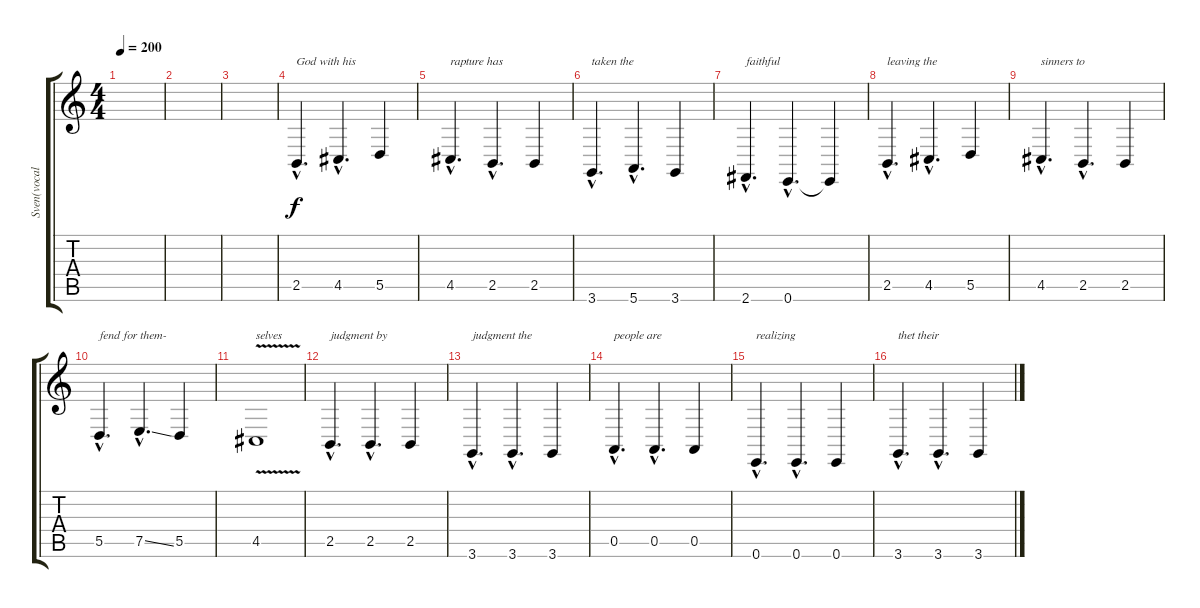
\track ("Sven(vocals)" "Sven(vocal") {instrument lead8bassandlead}
\staff {score tabs}
\tuning (E4 B3 G3 D3 A2 E2) {hide}
\ts (4 4)
\tempo 200
\clef g2
\ks c
|
|
|
2.5{hac}.4{d txt "God with his"} 4.5{hac}.4{d} 5.5.4 |
4.5{hac}.4{d txt "rapture has"} 2.5{hac}.4{d} 2.5.4 |
3.6{hac}.4{d txt "taken the "} 5.6{hac}.4{d} 3.6.4 |
2.6{hac}.4{d txt "faithful"} 0.6{hac}.4{d} 0.6{t}.4 |
2.5{hac}.4{d txt "leaving the "} 4.5{hac}.4{d} 5.5.4 |
4.5{hac}.4{d txt "sinners to"} 2.5{hac}.4{d} 2.5.4 |
5.5{hac}.4{d txt "fend for them-"} 7.5{ss hac}.4{d} 5.5.4 |
4.5{v}.1{txt "selves"} |
2.5{hac}.4{d txt "judgment by"} 2.5{hac}.4{d} 2.5.4 |
3.6{hac}.4{d txt "judgment the"} 3.6{hac}.4{d} 3.6.4 |
0.5{hac}.4{d txt "people are"} 0.5{hac}.4{d} 0.5.4 |
0.6{hac}.4{d txt "realizing"} 0.6{hac}.4{d} 0.6.4 |
3.6{hac}.4{d txt "thet their"} 3.6{hac}.4{d} 3.6.4
